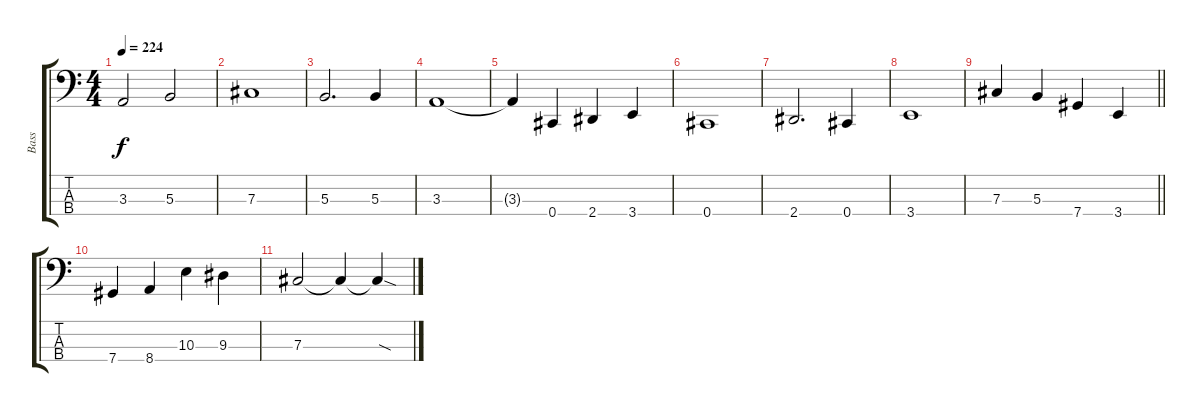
\track ("Bass" "Bass") {instrument electricbassfinger}
\staff {score tabs}
\tuning (E2 B1 Gb1 Db1) {hide}
\ts (4 4)
\tempo 224
\clef f4
\ks c
3.3{t}.2{dy f} 5.3.2 |
7.3.1 |
5.3.2{d} 5.3.4 |
3.3.1 |
3.3{t}.4 0.4.4 2.4.4 3.4.4 |
0.4.1 |
2.4.2{d} 0.4.4 |
3.4.1 |
\barLineRight lightlight
7.3.4 5.3.4 7.4.4 3.4.4 |
7.4.4 8.4.4 10.3.4 9.3.4 |
7.3.2 7.3{t}.4 7.3{sod t}.4
